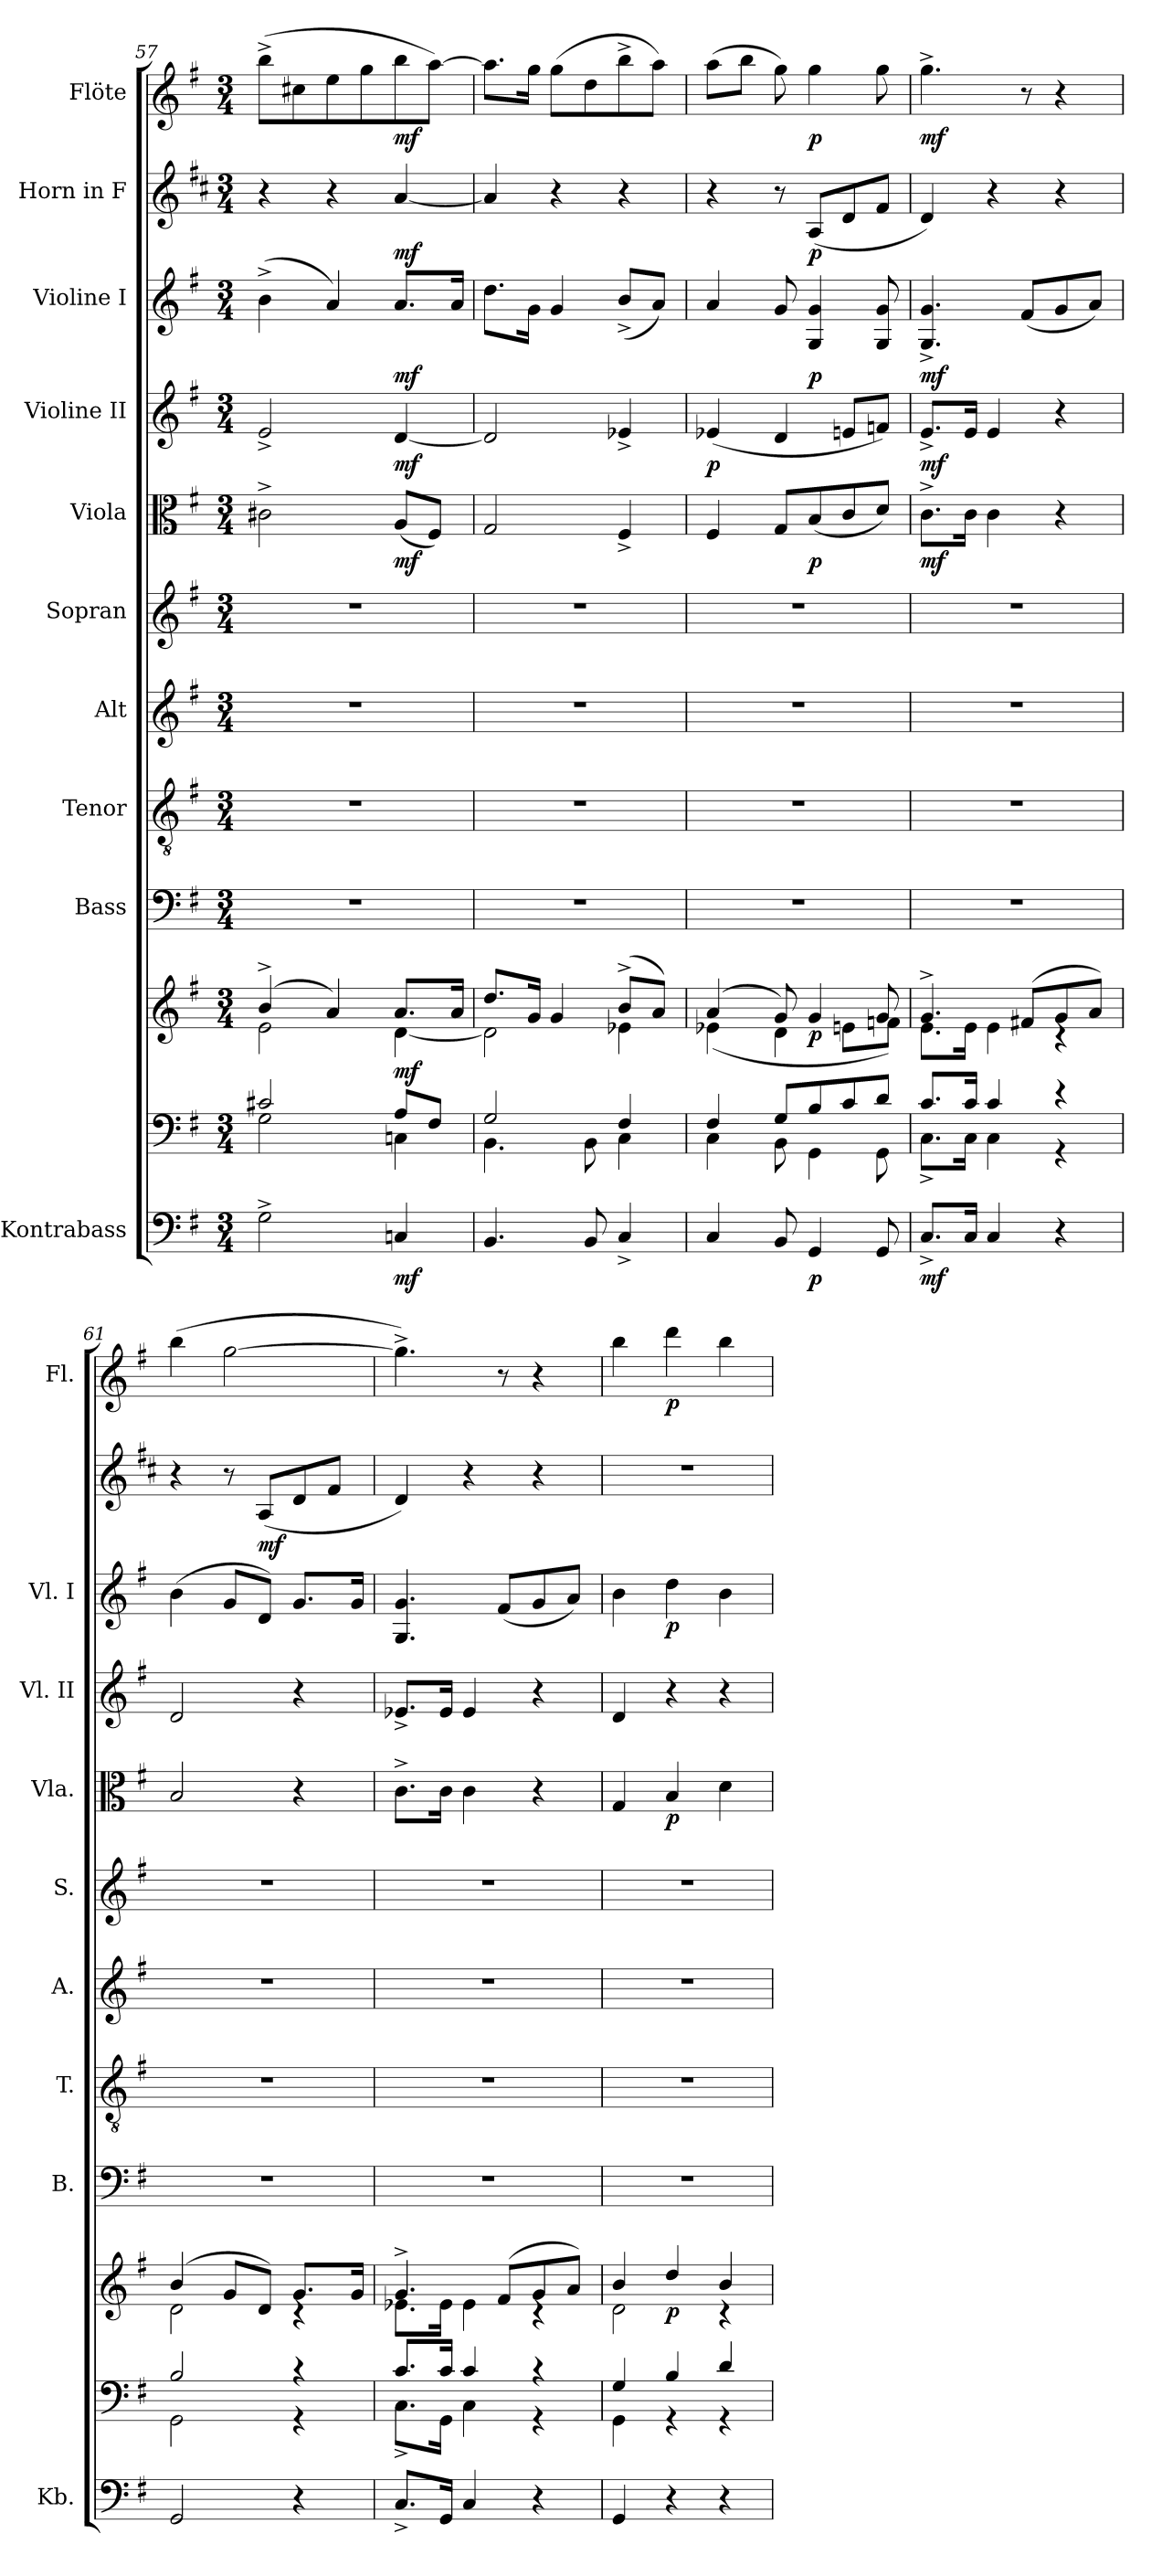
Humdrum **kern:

**kern	**dynam	**kern	**kern	**dynam	**kern	**kern	**kern	**kern	**kern	**dynam	**kern	**dynam	**kern	**dynam	**kern	**dynam	**kern	**dynam
*part11	*part11	*part10	*part10	*part10	*part9	*part8	*part7	*part6	*part5	*part5	*part4	*part4	*part3	*part3	*part2	*part2	*part1	*part1
*staff12	*staff12	*staff11	*staff10	*staff10/11	*staff9	*staff8	*staff7	*staff6	*staff5	*staff5	*staff4	*staff4	*staff3	*staff3	*staff2	*staff2	*staff1	*staff1
*I"Kontrabass	*	*	*	*	*I"Bass	*I"Tenor	*I"Alt	*I"Sopran	*I"Viola	*	*I"Violine II	*	*I"Violine I	*	*I"Horn in F	*	*I"Flöte	*
*I'Kb.	*	*	*	*	*I'B.	*I'T.	*I'A.	*I'S.	*I'Vla.	*	*I'Vl. II	*	*I'Vl. I	*	*	*	*I'Fl.	*
*clefF4	*	*clefF4	*clefG2	*	*clefF4	*clefGv2	*clefG2	*clefG2	*clefC3	*	*clefG2	*	*clefG2	*	*clefG2	*	*clefG2	*
*ITrd7c12	*	*	*	*	*	*	*	*	*	*	*	*	*	*	*ITrd4c7	*	*	*
*k[f#]	*	*k[f#]	*k[f#]	*	*k[f#]	*k[f#]	*k[f#]	*k[f#]	*k[f#]	*	*k[f#]	*	*k[f#]	*	*k[f#]	*	*k[f#]	*
*G:	*	*G:	*G:	*	*G:	*G:	*G:	*G:	*G:	*	*G:	*	*G:	*	*G:	*	*G:	*
*M3/4	*	*M3/4	*M3/4	*	*M3/4	*M3/4	*M3/4	*M3/4	*M3/4	*	*M3/4	*	*M3/4	*	*M3/4	*	*M3/4	*
=57	=57	=57	=57	=57	=57	=57	=57	=57	=57	=57	=57	=57	=57	=57	=57	=57	=57	=57
*	*	*^	*^	*	*	*	*	*	*	*	*	*	*	*	*	*	*	*
2GG^>\	.	2c#X/	2G\	(4b^>/	2e\	.	2.r	2.r	2.r	2.r	2c#X^>\	.	2e^</	.	(>4b^>\	.	4r	.	(>8bb^>\L	.
.	.	.	.	.	.	.	.	.	.	.	.	.	.	.	.	.	.	.	8cc#X\	.
.	.	.	.	4a/)	.	.	.	.	.	.	.	.	.	.	4a/)	.	4r	.	8ee\	.
.	.	.	.	.	.	.	.	.	.	.	.	.	.	.	.	.	.	.	8gg\	.
!	!LO:DY:b	!	!	!	!	!LO:DY:b	!	!	!	!	!	!LO:DY:b	!	!LO:DY:b	!	!LO:DY:b	!	!LO:DY:b	!	!LO:DY:b
4CCn/	mf	8A/L	4Cn\	8.a/L	[<4d\	mf	.	.	.	.	(<8A/L	mf	[4d/	mf	8.a/L	mf	[4d/	mf	8bb\	mf
.	.	8F#/J	.	.	.	.	.	.	.	.	8F#/J)	.	.	.	.	.	.	.	[8aa\J)	.
.	.	.	.	16a/Jk	.	.	.	.	.	.	.	.	.	.	16a/Jk	.	.	.	.	.
!!LO:PB:g=z
=58	=58	=58	=58	=58	=58	=58	=58	=58	=58	=58	=58	=58	=58	=58	=58	=58	=58	=58	=58	=58
4.BBB/	.	2G/	4.BB\	8.dd/L	2d\]	.	2.r	2.r	2.r	2.r	2G/	.	2d/]	.	8.dd\L	.	4d/]	.	8.aa\L]	.
.	.	.	.	16g/Jk	.	.	.	.	.	.	.	.	.	.	16g\Jk	.	.	.	16gg\Jk	.
.	.	.	.	4g/	.	.	.	.	.	.	.	.	.	.	4g/	.	4r	.	(>8gg\L	.
8BBB/	.	.	8BB\	.	.	.	.	.	.	.	.	.	.	.	.	.	.	.	8dd\	.
4CC^</	.	4F#/	4C\	(>8b^>/L	4e-X\	.	.	.	.	.	4F#^</	.	4e-X^</	.	(<8b^</L	.	4r	.	8bb^>\	.
.	.	.	.	8a/J)	.	.	.	.	.	.	.	.	.	.	8a/J)	.	.	.	8aa\J)	.
=59	=59	=59	=59	=59	=59	=59	=59	=59	=59	=59	=59	=59	=59	=59	=59	=59	=59	=59	=59	=59
!	!	!	!	!	!	!	!	!	!	!	!	!	!	!LO:DY:b	!	!	!	!	!	!
4CC/	.	4F#/	4C\	(4a/	(<4e-X\	.	2.r	2.r	2.r	2.r	4F#/	.	(<4e-X/	p	4a/	.	4r	.	(>8aa\L	.
.	.	.	.	.	.	.	.	.	.	.	.	.	.	.	.	.	.	.	8bb\J	.
8BBB/	.	8G/L	8BB\	8g/)	4d\	.	.	.	.	.	8G/L	.	4d/	.	8g/	.	8r	.	8gg\)	.
!	!LO:DY:b	!	!	!	!	!LO:DY:b	!	!	!	!	!	!LO:DY:b	!	!	!	!LO:DY:b	!	!LO:DY:b	!	!LO:DY:b
4GGG/	p	8B/	4GG\	4g/	.	p	.	.	.	.	(<8B/	p	.	.	4G/ 4g/	p	(<8D/L	p	4gg\	p
.	.	8c/	.	.	8en\L	.	.	.	.	.	8c/	.	8en/L	.	.	.	8G/	.	.	.
8GGG/	.	8d/J	8GG\	8g/	8fn\J)	.	.	.	.	.	8d/J)	.	8fn/J)	.	8G/ 8g/	.	8B/J	.	8gg\	.
=60	=60	=60	=60	=60	=60	=60	=60	=60	=60	=60	=60	=60	=60	=60	=60	=60	=60	=60	=60	=60
!	!LO:DY:b	!	!	!	!	!	!	!	!	!	!	!LO:DY:b	!	!LO:DY:b	!	!LO:DY:b	!	!	!	!LO:DY:b
8.CC^>/L	mf	8.c/L	8.C^<\L	4.g^>/	8.e\L	.	2.r	2.r	2.r	2.r	8.c^>\L	mf	8.e^>/L	mf	4.G/^> 4.g/^>	mf	4G/)	.	4.gg^>\	mf
16CC/Jk	.	16c/Jk	16C\Jk	.	16e\Jk	.	.	.	.	.	16c\Jk	.	16e/Jk	.	.	.	.	.	.	.
4CC/	.	4c/	4C\	.	4e\	.	.	.	.	.	4c\	.	4e/	.	.	.	4r	.	.	.
.	.	.	.	(>8f#X/L	.	.	.	.	.	.	.	.	.	.	(<8f#/L	.	.	.	8r	.
4r	.	4r	4r	8g/	4rB	.	.	.	.	.	4r	.	4r	.	8g/	.	4r	.	4r	.
.	.	.	.	8a/J)	.	.	.	.	.	.	.	.	.	.	8a/J)	.	.	.	.	.
=61	=61	=61	=61	=61	=61	=61	=61	=61	=61	=61	=61	=61	=61	=61	=61	=61	=61	=61	=61	=61
2GGG/	.	2B/	2GG\	(4b/	2d\	.	2.r	2.r	2.r	2.r	2B/	.	2d/	.	(>4b\	.	4r	.	(>4bb\	.
.	.	.	.	8g/L	.	.	.	.	.	.	.	.	.	.	8g/L	.	8r	.	[2gg\	.
!	!	!	!	!	!	!	!	!	!	!	!	!	!	!	!	!	!	!LO:DY:b	!	!
.	.	.	.	8d/J)	.	.	.	.	.	.	.	.	.	.	8d/J)	.	(<8D/L	mf	.	.
4r	.	4r	4r	8.g/L	4rB	.	.	.	.	.	4r	.	4r	.	8.g/L	.	8G/	.	.	.
.	.	.	.	.	.	.	.	.	.	.	.	.	.	.	.	.	8B/J	.	.	.
.	.	.	.	16g/Jk	.	.	.	.	.	.	.	.	.	.	16g/Jk	.	.	.	.	.
=62	=62	=62	=62	=62	=62	=62	=62	=62	=62	=62	=62	=62	=62	=62	=62	=62	=62	=62	=62	=62
8.CC^</L	.	8.c/L	8.C^<\L	4.g^>/	8.e-X\L	.	2.r	2.r	2.r	2.r	8.c^>\L	.	8.e-X^</L	.	4.G/ 4.g/	.	4G/)	.	4.gg^>\])	.
16GGG/Jk	.	16c/Jk	16GG\Jk	.	16e-\Jk	.	.	.	.	.	16c\Jk	.	16e-/Jk	.	.	.	.	.	.	.
4CC/	.	4c/	4C\	.	4e-\	.	.	.	.	.	4c\	.	4e-/	.	.	.	4r	.	.	.
.	.	.	.	(>8f#/L	.	.	.	.	.	.	.	.	.	.	(<8f#/L	.	.	.	8r	.
4r	.	4r	4r	8g/	4rB	.	.	.	.	.	4r	.	4r	.	8g/	.	4r	.	4r	.
.	.	.	.	8a/J)	.	.	.	.	.	.	.	.	.	.	8a/J)	.	.	.	.	.
=63	=63	=63	=63	=63	=63	=63	=63	=63	=63	=63	=63	=63	=63	=63	=63	=63	=63	=63	=63	=63
4GGG/	.	4G/	4GG\	4b/	2d\	.	2.r	2.r	2.r	2.r	4G/	.	4d/	.	4b\	.	2.r	.	4bb\	.
!	!	!	!	!	!	!LO:DY:b	!	!	!	!	!	!LO:DY:b	!	!	!	!LO:DY:b	!	!	!	!LO:DY:b
4r	.	4B/	4rGG	4dd/	.	p	.	.	.	.	4B/	p	4r	.	4dd\	p	.	.	4ddd\	p
4r	.	4d/	4rGG	4b/	4rc	.	.	.	.	.	4d\	.	4r	.	4b\	.	.	.	4bb\	.
*	*	*v	*v	*	*	*	*	*	*	*	*	*	*	*	*	*	*	*	*	*
*	*	*	*v	*v	*	*	*	*	*	*	*	*	*	*	*	*	*	*	*
=	=	=	=	=	=	=	=	=	=	=	=	=	=	=	=	=	=	=
*-	*-	*-	*-	*-	*-	*-	*-	*-	*-	*-	*-	*-	*-	*-	*-	*-	*-	*-
